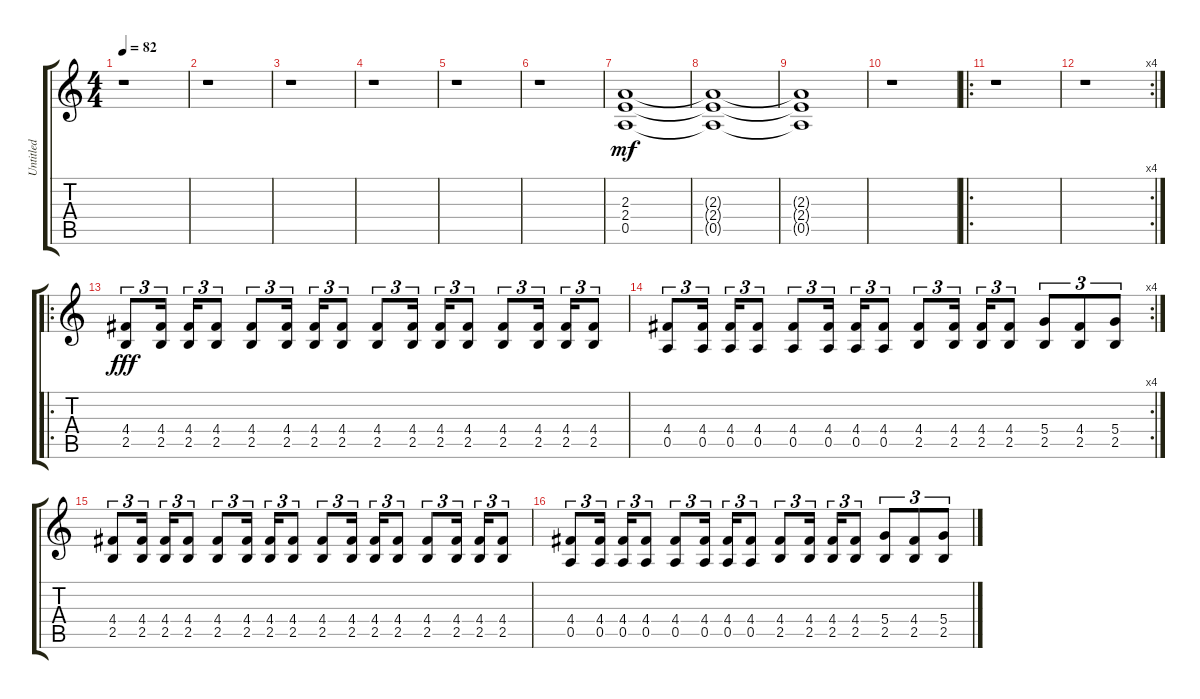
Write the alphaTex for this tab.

\track ("Untitled" "Untitled") {instrument distortionguitar}
\staff {score tabs}
\tuning (E4 B3 G3 D3 A2 E2) {hide}
\ts (4 4)
\tempo 82
\clef g2
\ks c
r.1{dy f} |
r.1 |
r.1 |
r.1 |
r.1 |
r.1 |
(2.3 2.4 0.5).1{dy mf} |
(2.3{t} 2.4{t} 0.5{t}).1 |
(2.3{t} 2.4{t} 0.5{t}).1 |
r.1 |
\ro
r.1 |
\rc 4
r.1 |
\ro
(4.4 2.5).8{tu (3 2) dy fff} (4.4 2.5).16{tu (3 2)} (4.4 2.5).16{tu (3 2)} (4.4 2.5).8{tu (3 2)} (4.4 2.5).8{tu (3 2)} (4.4 2.5).16{tu (3 2)} (4.4 2.5).16{tu (3 2)} (4.4 2.5).8{tu (3 2)} (4.4 2.5).8{tu (3 2)} (4.4 2.5).16{tu (3 2)} (4.4 2.5).16{tu (3 2)} (4.4 2.5).8{tu (3 2)} (4.4 2.5).8{tu (3 2)} (4.4 2.5).16{tu (3 2)} (4.4 2.5).16{tu (3 2)} (4.4 2.5).8{tu (3 2)} |
\rc 4
(4.4 0.5).8{tu (3 2)} (4.4 0.5).16{tu (3 2)} (4.4 0.5).16{tu (3 2)} (4.4 0.5).8{tu (3 2)} (4.4 0.5).8{tu (3 2)} (4.4 0.5).16{tu (3 2)} (4.4 0.5).16{tu (3 2)} (4.4 0.5).8{tu (3 2)} (4.4 2.5).8{tu (3 2)} (4.4 2.5).16{tu (3 2)} (4.4 2.5).16{tu (3 2)} (4.4 2.5).8{tu (3 2)} (5.4 2.5).8{tu (3 2)} (4.4 2.5).8{tu (3 2)} (5.4 2.5).8{tu (3 2)} |
(4.4 2.5).8{tu (3 2)} (4.4 2.5).16{tu (3 2)} (4.4 2.5).16{tu (3 2)} (4.4 2.5).8{tu (3 2)} (4.4 2.5).8{tu (3 2)} (4.4 2.5).16{tu (3 2)} (4.4 2.5).16{tu (3 2)} (4.4 2.5).8{tu (3 2)} (4.4 2.5).8{tu (3 2)} (4.4 2.5).16{tu (3 2)} (4.4 2.5).16{tu (3 2)} (4.4 2.5).8{tu (3 2)} (4.4 2.5).8{tu (3 2)} (4.4 2.5).16{tu (3 2)} (4.4 2.5).16{tu (3 2)} (4.4 2.5).8{tu (3 2)} |
(4.4 0.5).8{tu (3 2)} (4.4 0.5).16{tu (3 2)} (4.4 0.5).16{tu (3 2)} (4.4 0.5).8{tu (3 2)} (4.4 0.5).8{tu (3 2)} (4.4 0.5).16{tu (3 2)} (4.4 0.5).16{tu (3 2)} (4.4 0.5).8{tu (3 2)} (4.4 2.5).8{tu (3 2)} (4.4 2.5).16{tu (3 2)} (4.4 2.5).16{tu (3 2)} (4.4 2.5).8{tu (3 2)} (5.4 2.5).8{tu (3 2)} (4.4 2.5).8{tu (3 2)} (5.4 2.5).8{tu (3 2)}
